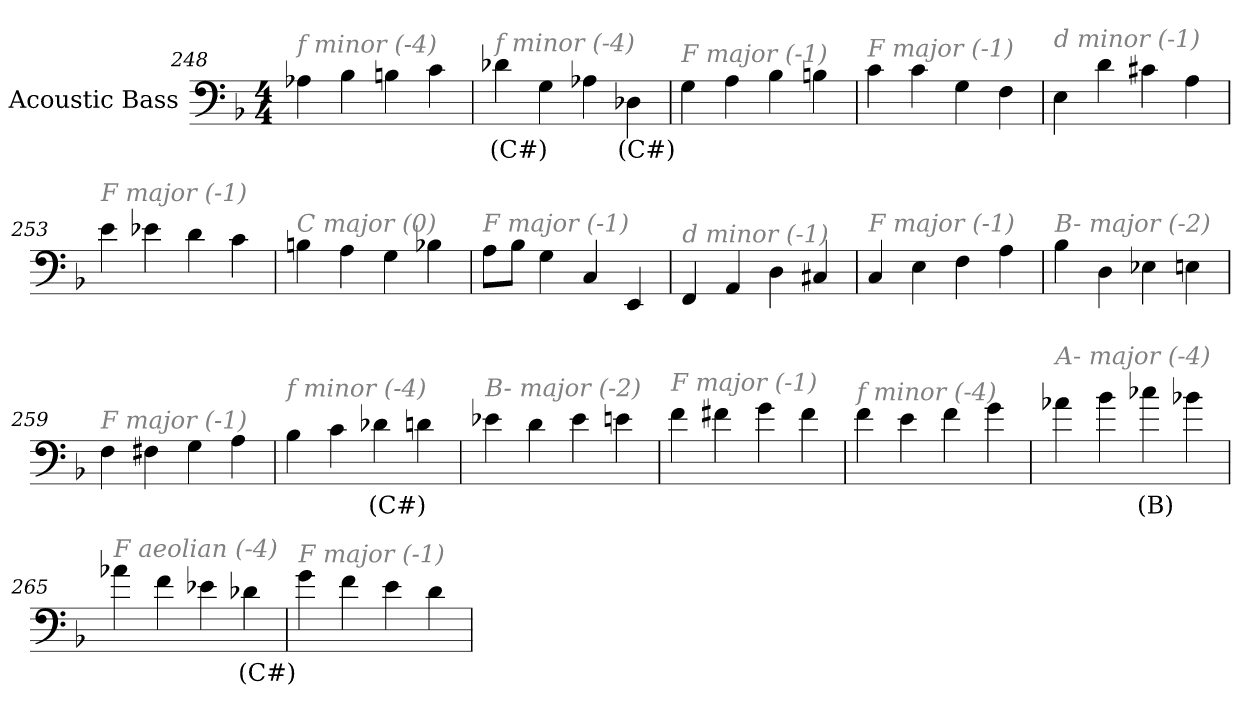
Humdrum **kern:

**kern	**text
*part1	*part1
*staff1	*staff1
*I"Acoustic Bass	*
*clefF4	*
*ITrd7c12	*
*k[b-]	*
*F:	*
*M4/4	*
=248	=248
!LO:TX:i:color=#808080:t=f minor (-4)	!
4AA-X	.
4BB-	.
4BBn	.
4C	.
=249	=249
!LO:TX:i:color=#808080:t=f minor (-4)	!
4D-Xi	(C#)
4GG	.
4AA-X	.
4DD-Xi	(C#)
=250	=250
!LO:TX:i:color=#808080:t=F major (-1)	!
4GG	.
4AA	.
4BB-	.
4BBn	.
=251	=251
!LO:TX:i:color=#808080:t=F major (-1)	!
4C	.
4C	.
4GG	.
4FF	.
=252	=252
!LO:TX:i:color=#808080:t=d minor (-1)	!
4EE	.
4D	.
4C#X	.
4AA	.
=253	=253
!LO:TX:i:color=#808080:t=F major (-1)	!
4E	.
4E-X	.
4D	.
4C	.
=254	=254
!LO:TX:i:color=#808080:t=C major (0)	!
4BBn	.
4AA	.
4GG	.
4BB-X	.
=255	=255
!LO:TX:i:color=#808080:t=F major (-1)	!
8AAL	.
8BB-J	.
4GG	.
4CC	.
4EEE	.
=256	=256
!LO:TX:i:color=#808080:t=d minor (-1)	!
4FFF	.
4AAA	.
4DD	.
4CC#X	.
=257	=257
!LO:TX:i:color=#808080:t=F major (-1)	!
4CC	.
4EE	.
4FF	.
4AA	.
=258	=258
!LO:TX:i:color=#808080:t=B- major (-2)	!
4BB-	.
4DD	.
4EE-X	.
4EEn	.
=259	=259
!LO:TX:i:color=#808080:t=F major (-1)	!
4FF	.
4FF#X	.
4GG	.
4AA	.
=260	=260
!LO:TX:i:color=#808080:t=f minor (-4)	!
4BB-	.
4C	.
4D-Xi	(C#)
4D	.
=261	=261
!LO:TX:i:color=#808080:t=B- major (-2)	!
4E-X	.
4D	.
4E-	.
4En	.
=262	=262
!LO:TX:i:color=#808080:t=F major (-1)	!
4F	.
4F#X	.
4G	.
4F#	.
=263	=263
!LO:TX:i:color=#808080:t=f minor (-4)	!
4F	.
4E	.
4F	.
4G	.
=264	=264
!LO:TX:i:color=#808080:t=A- major (-4)	!
4A-X	.
4B-	.
4c-Xi	(B)
4B-X	.
=265	=265
!LO:TX:i:color=#808080:t=F aeolian (-4)	!
4A-X	.
4F	.
4E-X	.
4D-Xi	(C#)
=266	=266
!LO:TX:i:color=#808080:t=F major (-1)	!
4G	.
4F	.
4E	.
4D	.
=	=
*-	*-
